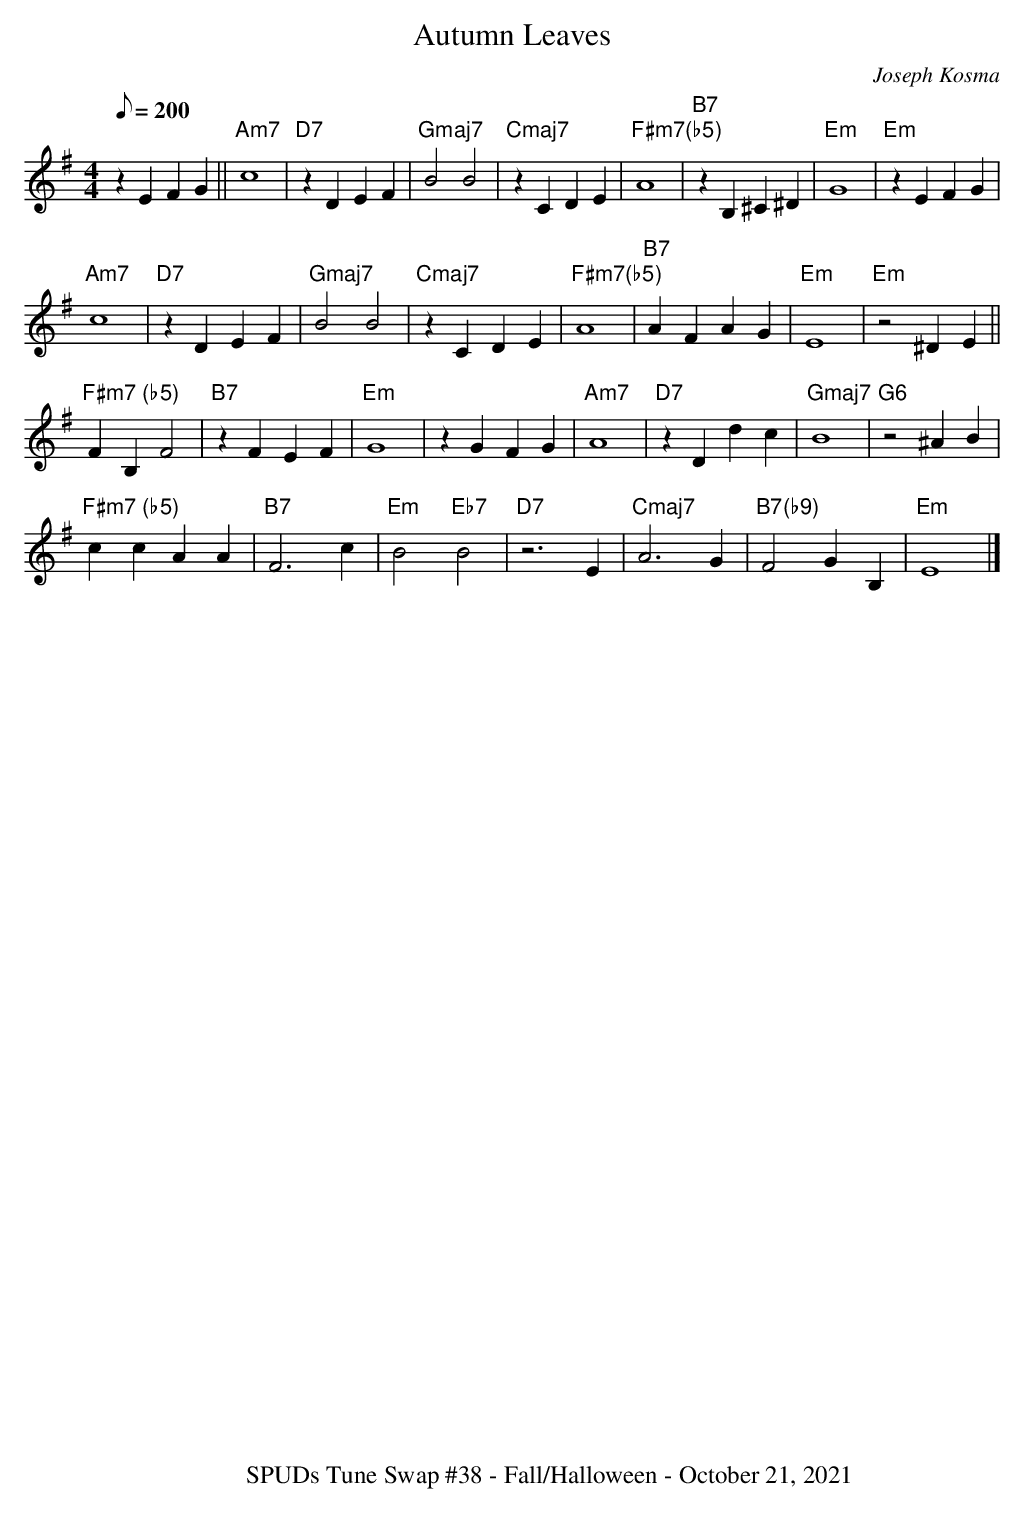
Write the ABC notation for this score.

X:1b
T:Autumn Leaves
C:Joseph Kosma
L:1/8
Q:200
M:4/4
K:G
z2 E2 F2 G2 || "Am7"c8 | "D7"z2 D2 E2 F2 | "Gmaj7"B4 B4 | "Cmaj7"z2 C2 D2 E2 |\
"F#m7(b5)"A8|"B7"z2 B,2 ^C2 ^D2|"Em"G8|"Em"z2 E2 F2 G2|
"Am7"c8 | "D7"z2 D2 E2 F2 | "Gmaj7"B4 B4 | "Cmaj7"z2 C2 D2 E2 |\
"F#m7(b5)"A8|"B7"A2 F2 A2 G2|"Em"E8|"Em"z4 ^D2 E2||
"F#m7 (b5)"F2 B,2 F4 | "B7"z2 F2 E2 F2 | "Em"G8 | z2 G2 F2 G2 |\
"Am7"A8 | "D7"z2 D2 d2 c2 | "Gmaj7"B8 | "G6"z4 ^A2 B2 |
"F#m7 (b5)"c2 c2 A2 A2 | "B7"F6 c2 | "Em"B4 "Eb7"B4 | "D7"z6 E2 |\
"Cmaj7"A6 G2 | "B7(b9)"F4 G2 B,2 | "Em"E8 |]
